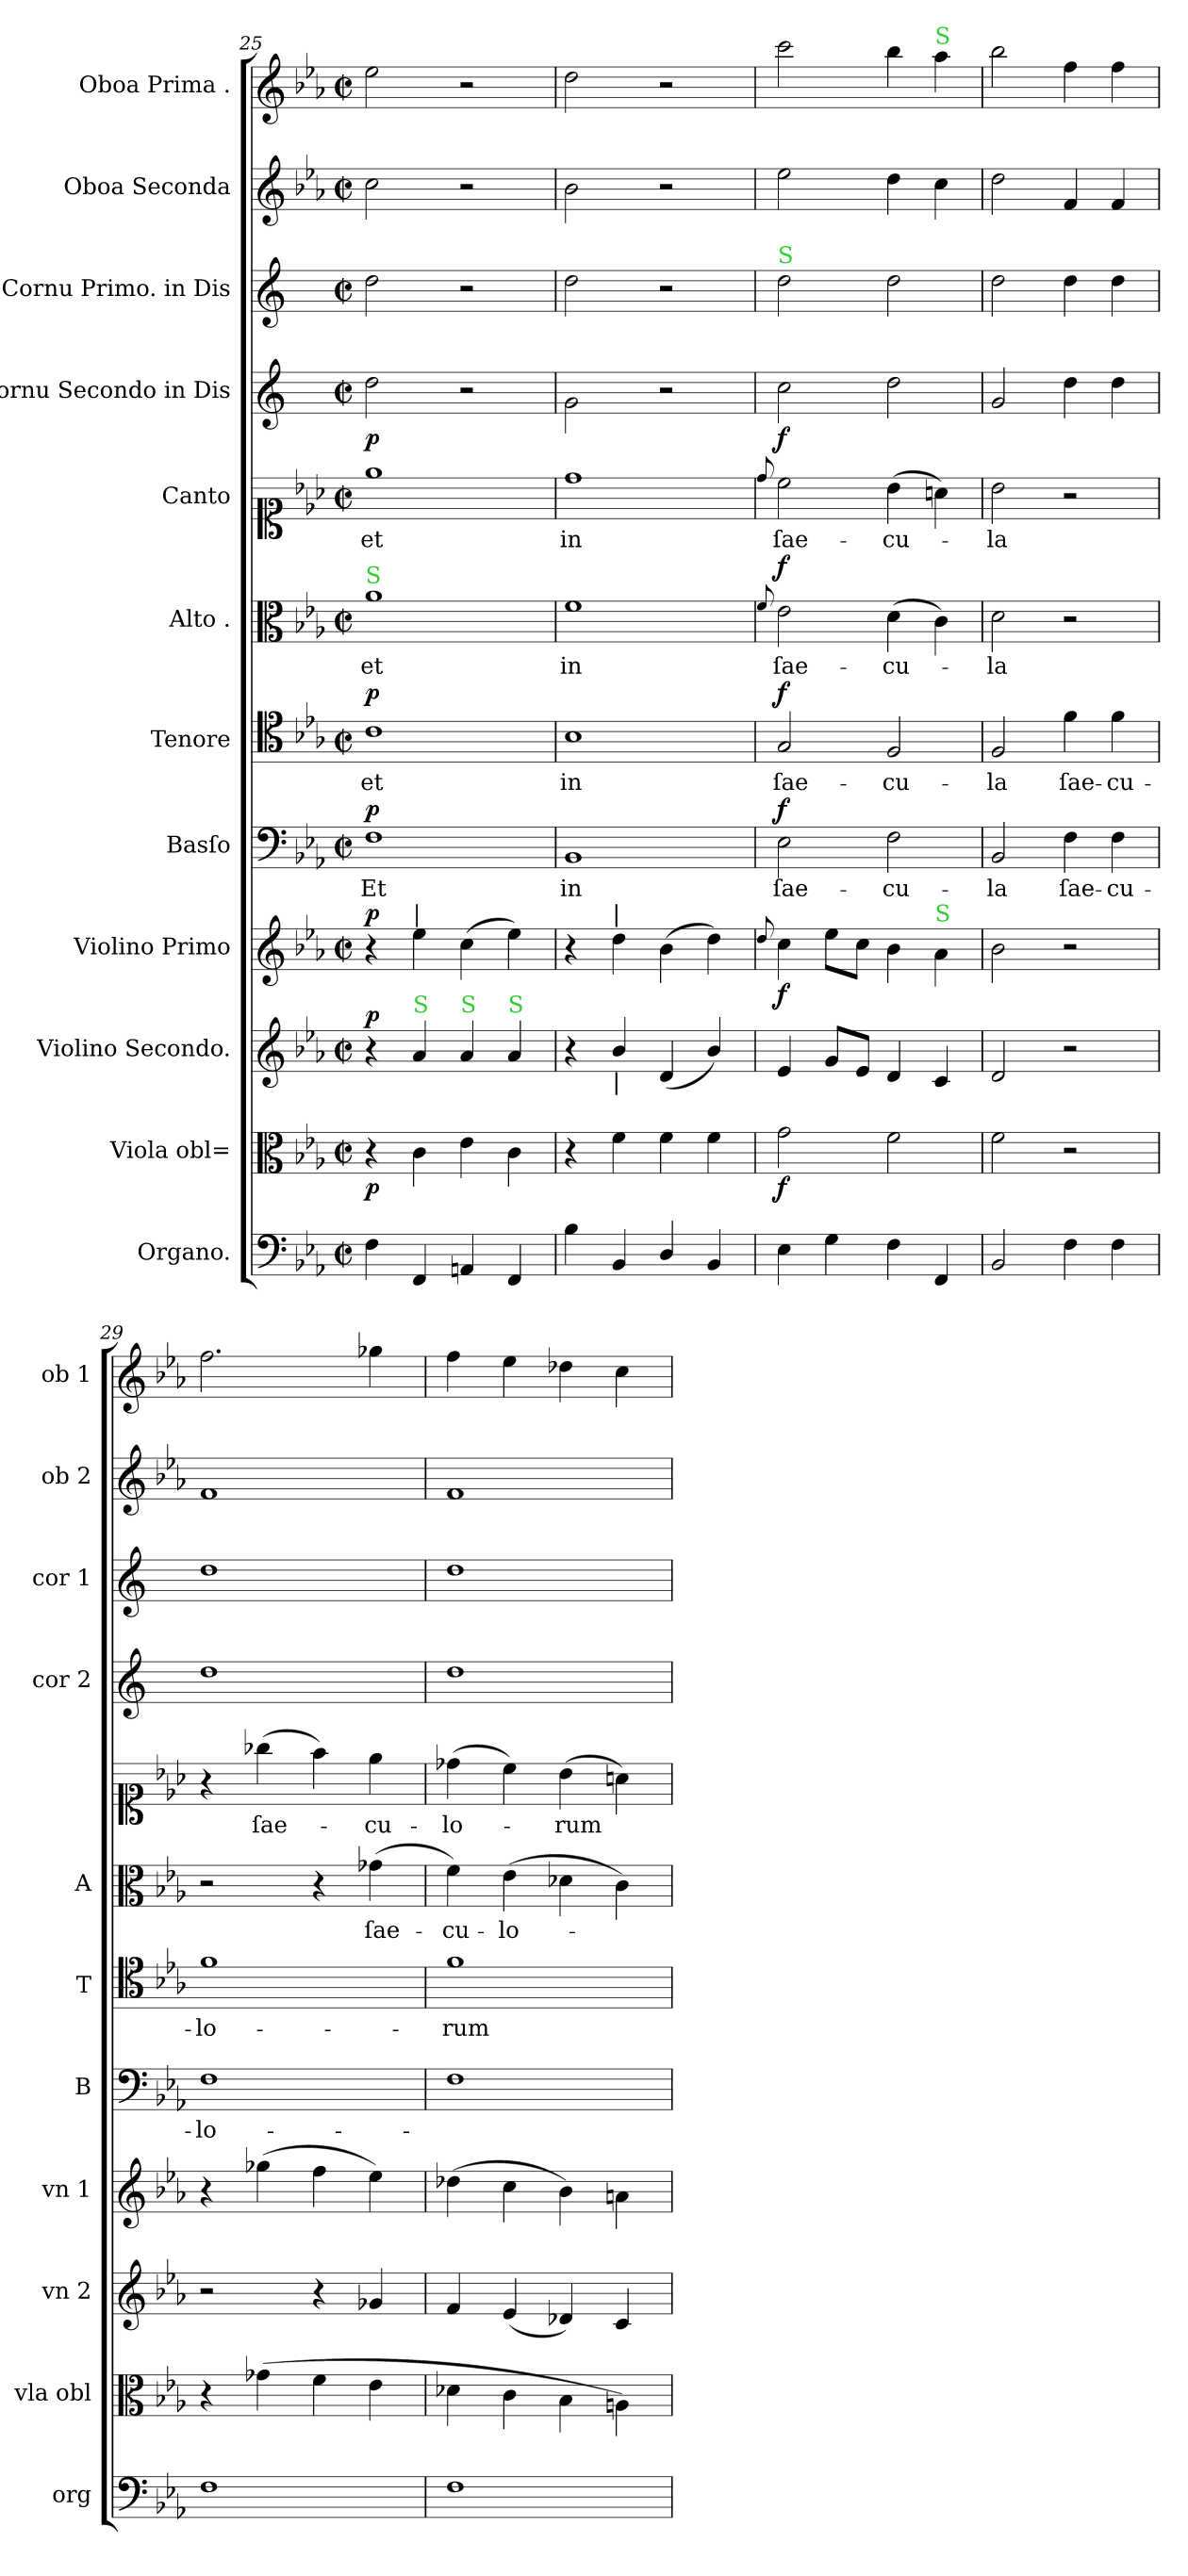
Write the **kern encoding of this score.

**kern	**kern	**dynam	**kern	**dynam	**kern	**dynam	**kern	**text	**dynam	**kern	**text	**dynam	**kern	**text	**dynam	**kern	**text	**dynam	**kern	**kern	**kern	**kern
*part12	*part11	*part11	*part10	*part10	*part9	*part9	*part8	*part8	*part8	*part7	*part7	*part7	*part6	*part6	*part6	*part5	*part5	*part5	*part4	*part3	*part2	*part1
*staff12	*staff11	*staff11	*staff10	*staff10	*staff9	*staff9	*staff8	*staff8	*staff8	*staff7	*staff7	*staff7	*staff6	*staff6	*staff6	*staff5	*staff5	*staff5	*staff4	*staff3	*staff2	*staff1
*I"Organo.	*I"Viola obl=	*	*I"Violino Secondo.	*	*I"Violino Primo	*	*I"Basſo	*	*	*I"Tenore	*	*	*I"Alto .	*	*	*I"Canto	*	*	*I"Cornu Secondo in Dis	*I"Cornu Primo. in Dis	*I"Oboa Seconda	*I"Oboa Prima .
*I'org	*I'vla obl	*	*I'vn 2	*	*I'vn 1	*	*I'B	*	*	*I'T	*	*	*I'A	*	*	*	*	*	*I'cor 2	*I'cor 1	*I'ob 2	*I'ob 1
*clefF4	*clefC3	*	*clefG2	*	*clefG2	*	*clefF4	*	*	*clefC4	*	*	*clefC3	*	*	*clefC1	*	*	*clefG2	*clefG2	*clefG2	*clefG2
*	*	*	*	*	*	*	*	*	*	*	*	*	*	*	*	*	*	*	*ITrd5c9	*ITrd5c9	*	*
*k[b-e-a-]	*k[b-e-a-]	*	*k[b-e-a-]	*	*k[b-e-a-]	*	*k[b-e-a-]	*	*	*k[b-e-a-]	*	*	*k[b-e-a-]	*	*	*k[b-e-a-]	*	*	*k[b-e-a-]	*k[b-e-a-]	*k[b-e-a-]	*k[b-e-a-]
*E-:	*E-:	*	*E-:	*	*E-:	*	*E-:	*	*	*E-:	*	*	*E-:	*	*	*E-:	*	*	*	*	*E-:	*E-:
*M2/2	*M2/2	*	*M2/2	*	*M2/2	*	*M2/2	*	*	*M2/2	*	*	*M2/2	*	*	*M2/2	*	*	*M2/2	*M2/2	*M2/2	*M2/2
*met(c|)	*met(c|)	*	*met(c|)	*	*met(c|)	*	*met(c|)	*	*	*met(c|)	*	*	*met(c|)	*	*	*met(c|)	*	*	*met(c|)	*met(c|)	*met(c|)	*met(c|)
=25	=25	=25	=25	=25	=25	=25	=25	=25	=25	=25	=25	=25	=25	=25	=25	=25	=25	=25	=25	=25	=25	=25
!	!	!	!	!	!	!	!	!	!	!	!	!	!LO:TX:a:color=limegreen:t=S	!	!	!	!	!	!	!	!	!
!	!	!LO:DY:b	!	!LO:DY:a	!	!LO:DY:a	!	!	!LO:DY:a	!	!	!LO:DY:a	!	!	!	!	!	!LO:DY:a	!	!	!	!
4F\	4r	p	4r	p	4r	p	1F\	Et	p	1c\	et	p	1a-\	et	.	1ee-\	et	p	2f\	2f\	2cc\	2ee-\
!	!	!	!	!	!LO:TX:a:i:t=|	!	!	!	!	!	!	!	!	!	!	!	!	!	!	!	!	!
!	!	!	!LO:TX:a:color=limegreen:t=S	!	!	!	!	!	!	!	!	!	!	!	!	!	!	!	!	!	!	!
4FF/	4c\	.	4a-/	.	4ee-\	.	.	.	.	.	.	.	.	.	.	.	.	.	.	.	.	.
!	!	!	!LO:TX:a:color=limegreen:t=S	!	!	!	!	!	!	!	!	!	!	!	!	!	!	!	!	!	!	!
4AAn/	4e-\	.	4a-/	.	(4cc\	.	.	.	.	.	.	.	.	.	.	.	.	.	2r	2r	2r	2r
!	!	!	!LO:TX:a:color=limegreen:t=S	!	!	!	!	!	!	!	!	!	!	!	!	!	!	!	!	!	!	!
4FF/	4c\	.	4a-/	.	4ee-\)	.	.	.	.	.	.	.	.	.	.	.	.	.	.	.	.	.
=26	=26	=26	=26	=26	=26	=26	=26	=26	=26	=26	=26	=26	=26	=26	=26	=26	=26	=26	=26	=26	=26	=26
4B-\	4r	.	4r	.	4r	.	1BB-/	in	.	1B-\	in	.	1f\	in	.	1dd\	in	.	2B-\	2f\	2b-\	2dd\
!	!	!	!	!	!LO:TX:a:i:t=|	!	!	!	!	!	!	!	!	!	!	!	!	!	!	!	!	!
!	!	!	!LO:TX:b:t=|	!	!	!	!	!	!	!	!	!	!	!	!	!	!	!	!	!	!	!
4BB-/	4f\	.	4b-/	.	4dd\	.	.	.	.	.	.	.	.	.	.	.	.	.	.	.	.	.
4D/	4f\	.	(4d/	.	(4b-\	.	.	.	.	.	.	.	.	.	.	.	.	.	2r	2r	2r	2r
4BB-/	4f\	.	4b-/)	.	4dd\)	.	.	.	.	.	.	.	.	.	.	.	.	.	.	.	.	.
=27	=27	=27	=27	=27	=27	=27	=27	=27	=27	=27	=27	=27	=27	=27	=27	=27	=27	=27	=27	=27	=27	=27
.	.	.	.	.	8qqdd/	.	.	.	.	.	.	.	8qqf/	.	.	8qqdd/	.	.	.	.	.	.
!	!	!	!	!	!	!	!	!	!	!	!	!	!	!	!	!	!	!	!	!LO:TX:a:color=limegreen:t=S	!	!
!	!	!LO:DY:b	!	!	!	!LO:DY:b	!	!	!LO:DY:a	!	!	!LO:DY:a	!	!	!LO:DY:a	!	!	!LO:DY:a	!	!	!	!
4E-\	2g\	f	4e-/	.	4cc\	f	2E-\	ſae-	f	2G/	ſae-	f	2e-\	ſae-	f	2cc\	ſae-	f	2e-\	2f\	2ee-\	2ccc\
4G\	.	.	8g/L	.	8ee-\L	.	.	.	.	.	.	.	.	.	.	.	.	.	.	.	.	.
.	.	.	8e-/J	.	8cc\J	.	.	.	.	.	.	.	.	.	.	.	.	.	.	.	.	.
4F\	2f\	.	4d/	.	4b-\	.	2F\	-cu-	.	2F/	-cu-	.	(4d\	-cu-	.	(4b-\	-cu-	.	2f\	2f\	4dd\	4bb-\
!	!	!	!	!	!	!	!	!	!	!	!	!	!	!	!	!	!	!	!	!	!	!LO:TX:a:color=limegreen:t=S
!	!	!	!	!	!LO:TX:a:color=limegreen:t=S	!	!	!	!	!	!	!	!	!	!	!	!	!	!	!	!	!
4FF/	.	.	4c/	.	4a-\	.	.	.	.	.	.	.	4c\)	.	.	4an\)	.	.	.	.	4cc\	4aa-\
=28	=28	=28	=28	=28	=28	=28	=28	=28	=28	=28	=28	=28	=28	=28	=28	=28	=28	=28	=28	=28	=28	=28
2BB-/	2f\	.	2d/	.	2b-\	.	2BB-/	-la	.	2F/	-la	.	2d\	-la	.	2b-\	-la	.	2B-/	2f\	2dd\	2bb-\
4F\	2r	.	2r	.	2r	.	4F\	ſae-	.	4f\	ſae-	.	2r	.	.	2r	.	.	4f\	4f\	4f/	4ff\
4F\	.	.	.	.	.	.	4F\	-cu-	.	4f\	-cu-	.	.	.	.	.	.	.	4f\	4f\	4f/	4ff\
=29	=29	=29	=29	=29	=29	=29	=29	=29	=29	=29	=29	=29	=29	=29	=29	=29	=29	=29	=29	=29	=29	=29
1F\	4r	.	2r	.	4r	.	1F\	-lo-	.	1f\	-lo-	.	2r	.	.	4r	.	.	1f/	1f/	1f/	2.ff\
.	(4g-X\	.	.	.	(4gg-X\	.	.	.	.	.	.	.	.	.	.	(4gg-X\	ſae-	.	.	.	.	.
.	4f\	.	4r	.	4ff\	.	.	.	.	.	.	.	4r	.	.	4ff\)	.	.	.	.	.	.
.	4e-\	.	4g-X/	.	4ee-\)	.	.	.	.	.	.	.	(4g-X\	ſae-	.	4ee-\	-cu-	.	.	.	.	4gg-X\
=30	=30	=30	=30	=30	=30	=30	=30	=30	=30	=30	=30	=30	=30	=30	=30	=30	=30	=30	=30	=30	=30	=30
1F\	4d-X\	.	4f/	.	(4dd-X\	.	1F\	.	.	1f\	-rum	.	4f\)	-cu-	.	(4dd-X\	-lo-	.	1f/	1f/	1f/	4ff\
.	4c\	.	(4e-/	.	4cc\	.	.	.	.	.	.	.	(4e-\	-lo-	.	4cc\)	.	.	.	.	.	4ee-\
.	4B-\	.	4d-X/)	.	4b-\)	.	.	.	.	.	.	.	4d-X\	.	.	(4b-\	-rum	.	.	.	.	4dd-X\
.	4An\)	.	4c/	.	4an\	.	.	.	.	.	.	.	4c\)	.	.	4an\)	.	.	.	.	.	4cc\
=	=	=	=	=	=	=	=	=	=	=	=	=	=	=	=	=	=	=	=	=	=	=
*-	*-	*-	*-	*-	*-	*-	*-	*-	*-	*-	*-	*-	*-	*-	*-	*-	*-	*-	*-	*-	*-	*-
